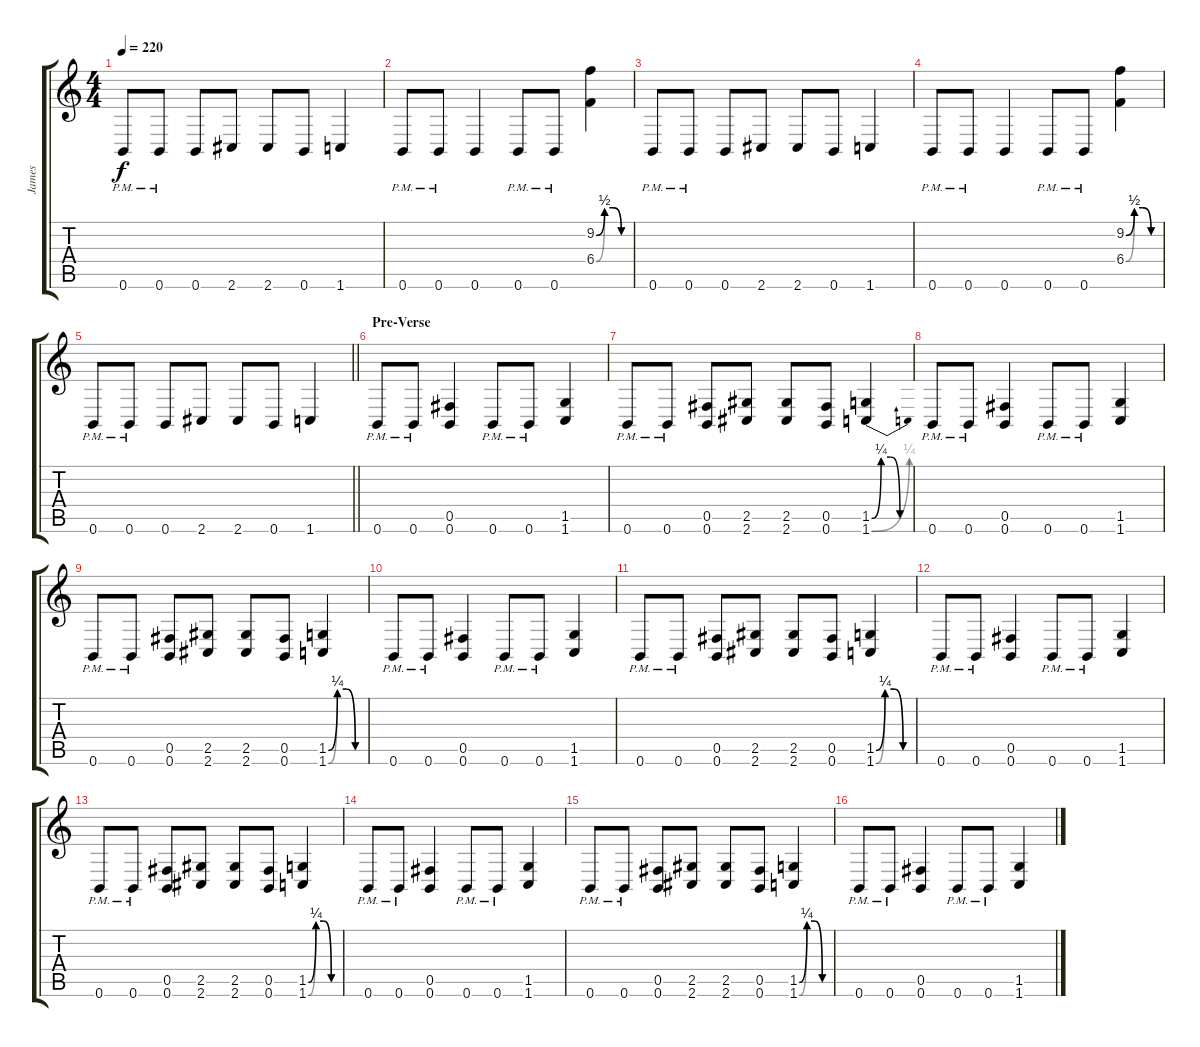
\track ("James " "James ") {instrument distortionguitar}
\staff {score tabs}
\tuning (Db4 Ab3 E3 B2 Gb2 B1) {hide}
\ts (4 4)
\tempo 220
\clef g2
\ks c
0.6{pm}.8{dy f} 0.6{pm}.8 0.6.8 2.6.8 2.6.8 0.6.8 1.6.4 |
0.6{pm}.8 0.6{pm}.8 0.6.4 0.6{pm}.8 0.6{pm}.8 (9.2{be (custom 0 0 15 2 30 2 45 0 60 0)} 6.4{be (custom 0 0 15 2 30 2 45 0 60 0)}).4 |
0.6{pm}.8 0.6{pm}.8 0.6.8 2.6.8 2.6.8 0.6.8 1.6.4 |
0.6{pm}.8 0.6{pm}.8 0.6.4 0.6{pm}.8 0.6{pm}.8 (9.2{be (custom 0 0 15 2 30 2 45 0 60 0)} 6.4{be (custom 0 0 15 2 30 2 45 0 60 0)}).4 |
\barLineRight lightlight
0.6{pm}.8 0.6{pm}.8 0.6.8 2.6.8 2.6.8 0.6.8 1.6.4 |
\section ("" "Pre-Verse")
0.6{pm}.8 0.6{pm}.8 (0.5 0.6).4 0.6{pm}.8 0.6{pm}.8 (1.5 1.6).4 |
0.6{pm}.8 0.6{pm}.8 (0.5 0.6).8 (2.5 2.6).8 (2.5 2.6).8 (0.5 0.6).8 (1.5{be (custom 0 0 15 1 30 1 45 0 60 0)} 1.6{be (bend 0 0 60 1)}).4 |
0.6{pm}.8 0.6{pm}.8 (0.5 0.6).4 0.6{pm}.8 0.6{pm}.8 (1.5 1.6).4 |
0.6{pm}.8 0.6{pm}.8 (0.5 0.6).8 (2.5 2.6).8 (2.5 2.6).8 (0.5 0.6).8 (1.5{be (custom 0 0 15 1 30 1 45 0 60 0)} 1.6{be (custom 0 0 15 1 30 1 45 0 60 0)}).4 |
0.6{pm}.8 0.6{pm}.8 (0.5 0.6).4 0.6{pm}.8 0.6{pm}.8 (1.5 1.6).4 |
0.6{pm}.8 0.6{pm}.8 (0.5 0.6).8 (2.5 2.6).8 (2.5 2.6).8 (0.5 0.6).8 (1.5{be (custom 0 0 15 1 30 1 45 0 60 0)} 1.6{be (custom 0 0 15 1 30 1 45 0 60 0)}).4 |
0.6{pm}.8 0.6{pm}.8 (0.5 0.6).4 0.6{pm}.8 0.6{pm}.8 (1.5 1.6).4 |
0.6{pm}.8 0.6{pm}.8 (0.5 0.6).8 (2.5 2.6).8 (2.5 2.6).8 (0.5 0.6).8 (1.5{be (custom 0 0 15 1 30 1 45 0 60 0)} 1.6{be (custom 0 0 15 1 30 1 45 0 60 0)}).4 |
0.6{pm}.8 0.6{pm}.8 (0.5 0.6).4 0.6{pm}.8 0.6{pm}.8 (1.5 1.6).4 |
0.6{pm}.8 0.6{pm}.8 (0.5 0.6).8 (2.5 2.6).8 (2.5 2.6).8 (0.5 0.6).8 (1.5{be (custom 0 0 15 1 30 1 45 0 60 0)} 1.6{be (custom 0 0 15 1 30 1 45 0 60 0)}).4 |
0.6{pm}.8 0.6{pm}.8 (0.5 0.6).4 0.6{pm}.8 0.6{pm}.8 (1.5 1.6).4
